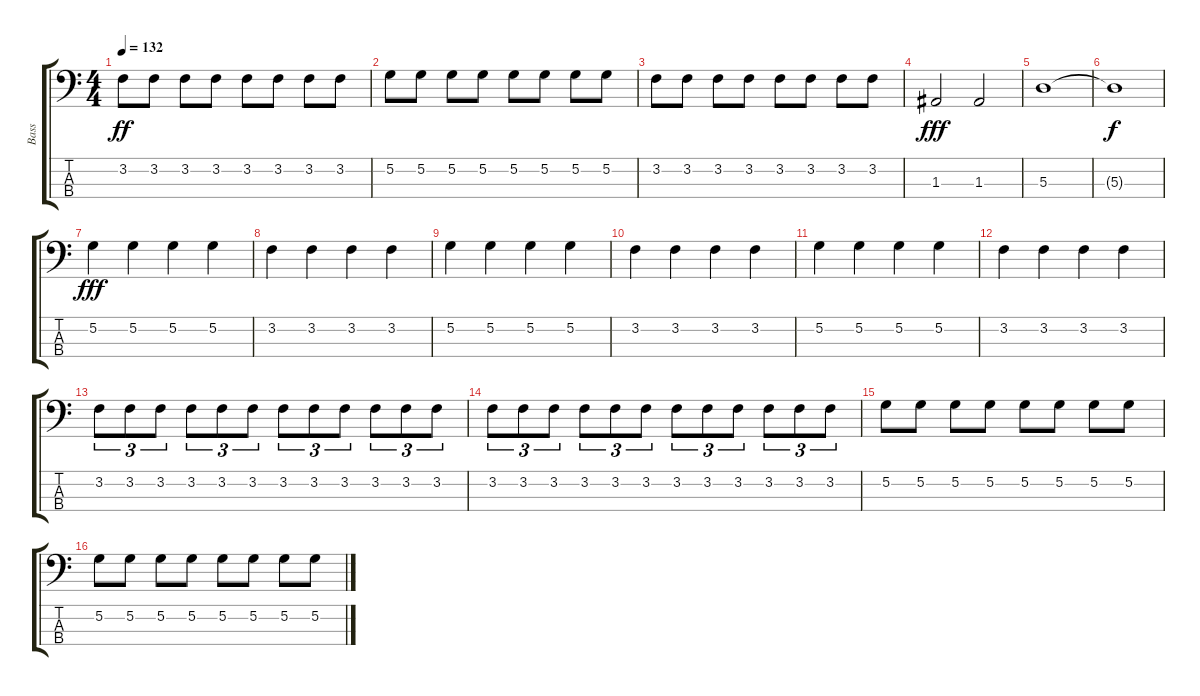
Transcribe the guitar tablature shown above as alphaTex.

\track ("Bass" "Bass") {instrument electricbassfinger}
\staff {score tabs}
\tuning (G2 D2 A1 E1) {hide}
\ts (4 4)
\tempo 132
\clef f4
\ks c
3.2.8{dy ff} 3.2.8 3.2.8 3.2.8 3.2.8 3.2.8 3.2.8 3.2.8 |
5.2.8 5.2.8 5.2.8 5.2.8 5.2.8 5.2.8 5.2.8 5.2.8 |
3.2.8 3.2.8 3.2.8 3.2.8 3.2.8 3.2.8 3.2.8 3.2.8 |
1.3.2{dy fff} 1.3.2 |
5.3.1 |
5.3{t}.1{dy f} |
5.2.4{dy fff} 5.2.4 5.2.4 5.2.4 |
3.2.4 3.2.4 3.2.4 3.2.4 |
5.2.4 5.2.4 5.2.4 5.2.4 |
3.2.4 3.2.4 3.2.4 3.2.4 |
5.2.4 5.2.4 5.2.4 5.2.4 |
3.2.4 3.2.4 3.2.4 3.2.4 |
3.2.8{tu (3 2)} 3.2.8{tu (3 2)} 3.2.8{tu (3 2)} 3.2.8{tu (3 2)} 3.2.8{tu (3 2)} 3.2.8{tu (3 2)} 3.2.8{tu (3 2)} 3.2.8{tu (3 2)} 3.2.8{tu (3 2)} 3.2.8{tu (3 2)} 3.2.8{tu (3 2)} 3.2.8{tu (3 2)} |
3.2.8{tu (3 2)} 3.2.8{tu (3 2)} 3.2.8{tu (3 2)} 3.2.8{tu (3 2)} 3.2.8{tu (3 2)} 3.2.8{tu (3 2)} 3.2.8{tu (3 2)} 3.2.8{tu (3 2)} 3.2.8{tu (3 2)} 3.2.8{tu (3 2)} 3.2.8{tu (3 2)} 3.2.8{tu (3 2)} |
5.2.8 5.2.8 5.2.8 5.2.8 5.2.8 5.2.8 5.2.8 5.2.8 |
5.2.8{volume 0} 5.2.8 5.2.8 5.2.8 5.2.8 5.2.8 5.2.8 5.2.8
